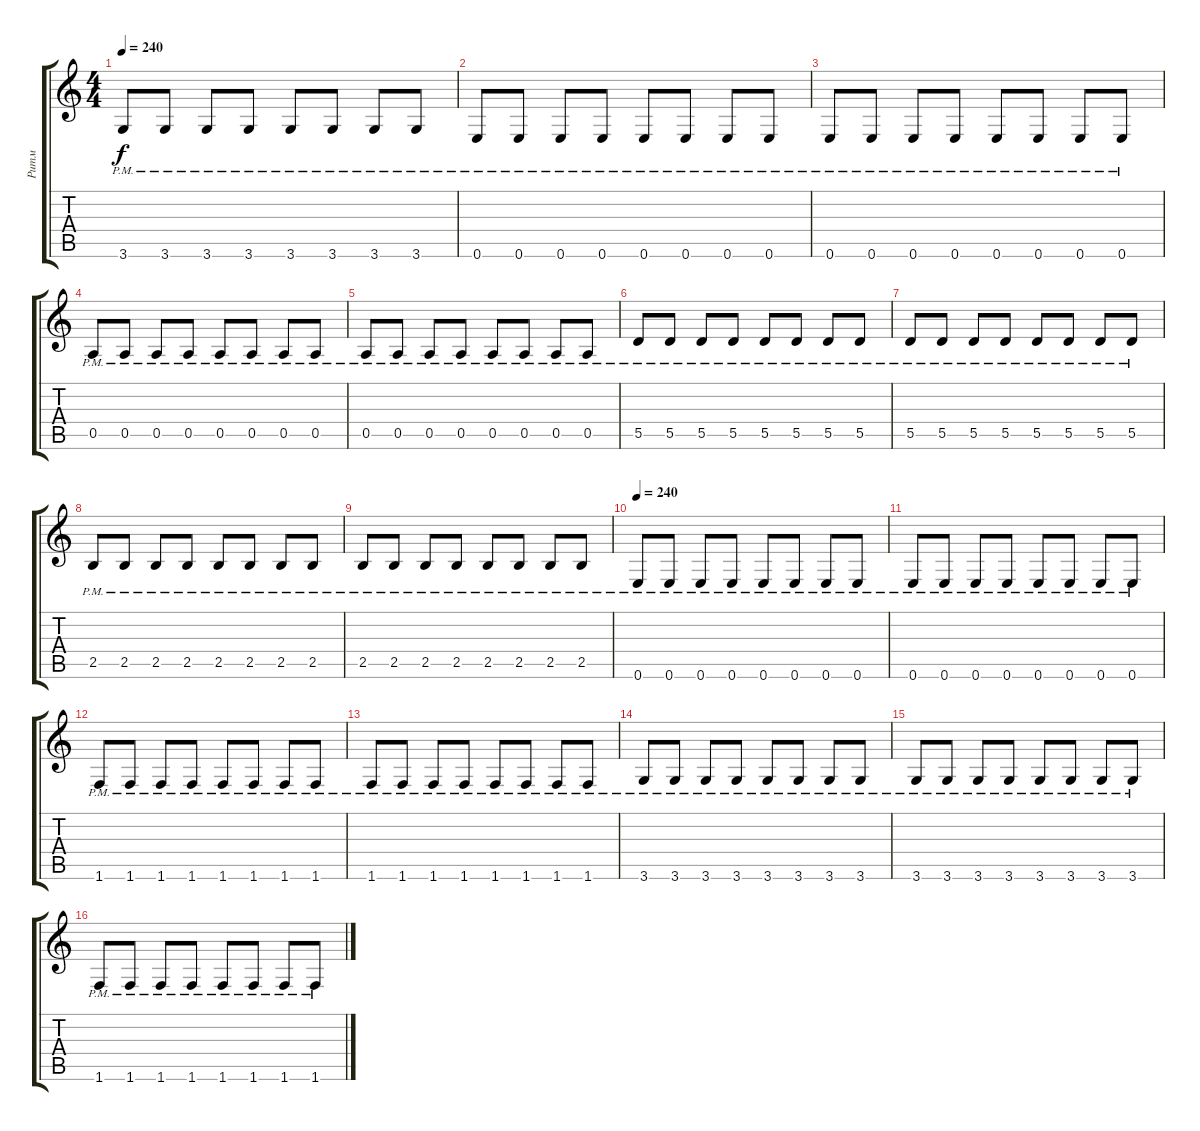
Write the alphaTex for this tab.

\track ("Ритм" "Ритм") {instrument distortionguitar}
\staff {score tabs}
\tuning (E4 B3 G3 D3 A2 E2) {hide}
\ts (4 4)
\tempo 240
\clef g2
\ks c
3.6{pm}.8{dy f} 3.6{pm}.8 3.6{pm}.8 3.6{pm}.8 3.6{pm}.8 3.6{pm}.8 3.6{pm}.8 3.6{pm}.8 |
0.6{pm}.8 0.6{pm}.8 0.6{pm}.8 0.6{pm}.8 0.6{pm}.8 0.6{pm}.8 0.6{pm}.8 0.6{pm}.8 |
0.6{pm}.8 0.6{pm}.8 0.6{pm}.8 0.6{pm}.8 0.6{pm}.8 0.6{pm}.8 0.6{pm}.8 0.6{pm}.8 |
0.5{pm}.8 0.5{pm}.8 0.5{pm}.8 0.5{pm}.8 0.5{pm}.8 0.5{pm}.8 0.5{pm}.8 0.5{pm}.8 |
0.5{pm}.8 0.5{pm}.8 0.5{pm}.8 0.5{pm}.8 0.5{pm}.8 0.5{pm}.8 0.5{pm}.8 0.5{pm}.8 |
5.5{pm}.8 5.5{pm}.8 5.5{pm}.8 5.5{pm}.8 5.5{pm}.8 5.5{pm}.8 5.5{pm}.8 5.5{pm}.8 |
5.5{pm}.8 5.5{pm}.8 5.5{pm}.8 5.5{pm}.8 5.5{pm}.8 5.5{pm}.8 5.5{pm}.8 5.5{pm}.8 |
2.5{pm}.8 2.5{pm}.8 2.5{pm}.8 2.5{pm}.8 2.5{pm}.8 2.5{pm}.8 2.5{pm}.8 2.5{pm}.8 |
2.5{pm}.8 2.5{pm}.8 2.5{pm}.8 2.5{pm}.8 2.5{pm}.8 2.5{pm}.8 2.5{pm}.8 2.5{pm}.8 |
\tempo 240
0.6{pm}.8 0.6{pm}.8 0.6{pm}.8 0.6{pm}.8 0.6{pm}.8 0.6{pm}.8 0.6{pm}.8 0.6{pm}.8 |
0.6{pm}.8 0.6{pm}.8 0.6{pm}.8 0.6{pm}.8 0.6{pm}.8 0.6{pm}.8 0.6{pm}.8 0.6{pm}.8 |
1.6{pm}.8 1.6{pm}.8 1.6{pm}.8 1.6{pm}.8 1.6{pm}.8 1.6{pm}.8 1.6{pm}.8 1.6{pm}.8 |
1.6{pm}.8 1.6{pm}.8 1.6{pm}.8 1.6{pm}.8 1.6{pm}.8 1.6{pm}.8 1.6{pm}.8 1.6{pm}.8 |
3.6{pm}.8 3.6{pm}.8 3.6{pm}.8 3.6{pm}.8 3.6{pm}.8 3.6{pm}.8 3.6{pm}.8 3.6{pm}.8 |
3.6{pm}.8 3.6{pm}.8 3.6{pm}.8 3.6{pm}.8 3.6{pm}.8 3.6{pm}.8 3.6{pm}.8 3.6{pm}.8 |
1.6{pm}.8 1.6{pm}.8 1.6{pm}.8 1.6{pm}.8 1.6{pm}.8 1.6{pm}.8 1.6{pm}.8 1.6{pm}.8
